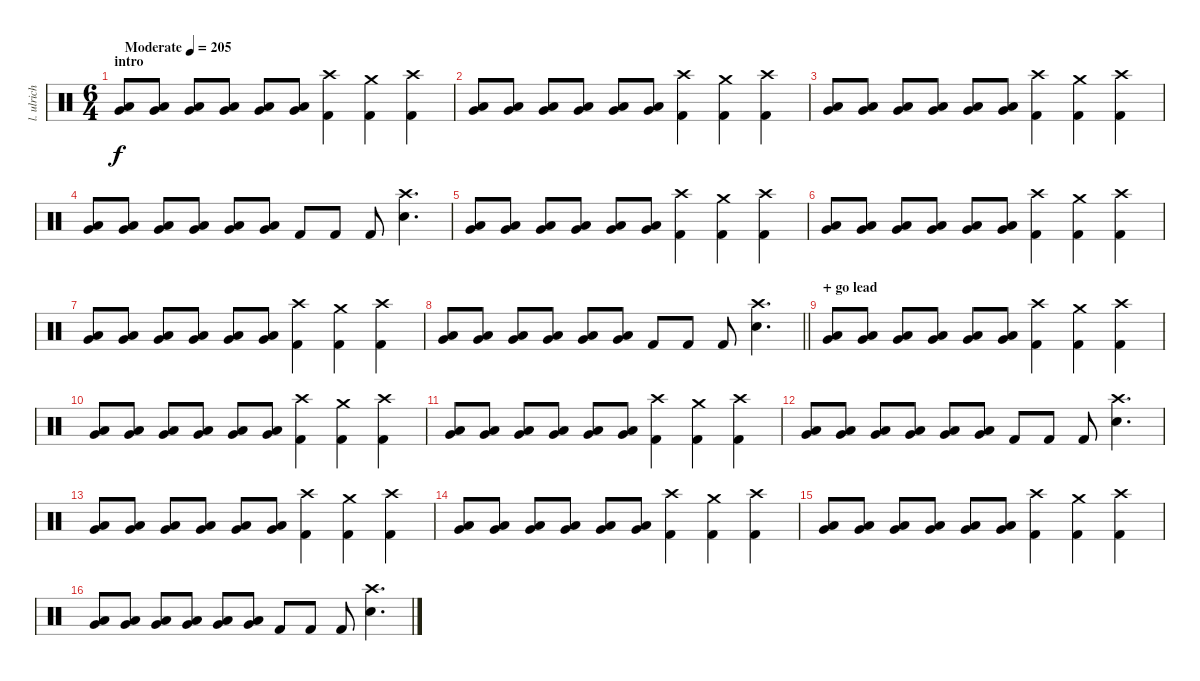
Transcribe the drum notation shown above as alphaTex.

\track ("l. ulrich - drums" "l. ulrich ") {instrument percussion}
\staff {score}
\articulation defaults
\ts (6 4)
\section ("" "intro")
\tempo (205 "Moderate")
\clef neutral
\ks c
("Low Tom (hit)" "Very Low Tom (hit)").8{dy f} ("Low Tom (hit)" "Very Low Tom (hit)").8 ("Low Tom (hit)" "Very Low Tom (hit)").8 ("Low Tom (hit)" "Very Low Tom (hit)").8 ("Low Tom (hit)" "Very Low Tom (hit)").8 ("Low Tom (hit)" "Very Low Tom (hit)").8 ("Crash high (hit)" "Kick (hit) 2").4 ("Crash medium (hit)" "Kick (hit) 2").4 ("Crash high (hit)" "Kick (hit) 2").4 |
("Low Tom (hit)" "Very Low Tom (hit)").8 ("Low Tom (hit)" "Very Low Tom (hit)").8 ("Low Tom (hit)" "Very Low Tom (hit)").8 ("Low Tom (hit)" "Very Low Tom (hit)").8 ("Low Tom (hit)" "Very Low Tom (hit)").8 ("Low Tom (hit)" "Very Low Tom (hit)").8 ("Crash high (hit)" "Kick (hit) 2").4 ("Crash medium (hit)" "Kick (hit) 2").4 ("Crash high (hit)" "Kick (hit) 2").4 |
("Low Tom (hit)" "Very Low Tom (hit)").8 ("Low Tom (hit)" "Very Low Tom (hit)").8 ("Low Tom (hit)" "Very Low Tom (hit)").8 ("Low Tom (hit)" "Very Low Tom (hit)").8 ("Low Tom (hit)" "Very Low Tom (hit)").8 ("Low Tom (hit)" "Very Low Tom (hit)").8 ("Crash high (hit)" "Kick (hit) 2").4 ("Crash medium (hit)" "Kick (hit) 2").4 ("Crash high (hit)" "Kick (hit) 2").4 |
("Low Tom (hit)" "Very Low Tom (hit)").8 ("Low Tom (hit)" "Very Low Tom (hit)").8 ("Low Tom (hit)" "Very Low Tom (hit)").8 ("Low Tom (hit)" "Very Low Tom (hit)").8 ("Low Tom (hit)" "Very Low Tom (hit)").8 ("Low Tom (hit)" "Very Low Tom (hit)").8 "Kick (hit) 2".8 "Kick (hit) 2".8 "Kick (hit) 2".8 ("Crash high (hit)" "Snare (hit) 2").4{d} |
("Low Tom (hit)" "Very Low Tom (hit)").8 ("Low Tom (hit)" "Very Low Tom (hit)").8 ("Low Tom (hit)" "Very Low Tom (hit)").8 ("Low Tom (hit)" "Very Low Tom (hit)").8 ("Low Tom (hit)" "Very Low Tom (hit)").8 ("Low Tom (hit)" "Very Low Tom (hit)").8 ("Crash high (hit)" "Kick (hit) 2").4 ("Crash medium (hit)" "Kick (hit) 2").4 ("Crash high (hit)" "Kick (hit) 2").4 |
("Low Tom (hit)" "Very Low Tom (hit)").8 ("Low Tom (hit)" "Very Low Tom (hit)").8 ("Low Tom (hit)" "Very Low Tom (hit)").8 ("Low Tom (hit)" "Very Low Tom (hit)").8 ("Low Tom (hit)" "Very Low Tom (hit)").8 ("Low Tom (hit)" "Very Low Tom (hit)").8 ("Crash high (hit)" "Kick (hit) 2").4 ("Crash medium (hit)" "Kick (hit) 2").4 ("Crash high (hit)" "Kick (hit) 2").4 |
("Low Tom (hit)" "Very Low Tom (hit)").8 ("Low Tom (hit)" "Very Low Tom (hit)").8 ("Low Tom (hit)" "Very Low Tom (hit)").8 ("Low Tom (hit)" "Very Low Tom (hit)").8 ("Low Tom (hit)" "Very Low Tom (hit)").8 ("Low Tom (hit)" "Very Low Tom (hit)").8 ("Crash high (hit)" "Kick (hit) 2").4 ("Crash medium (hit)" "Kick (hit) 2").4 ("Crash high (hit)" "Kick (hit) 2").4 |
\barLineRight lightlight
("Low Tom (hit)" "Very Low Tom (hit)").8 ("Low Tom (hit)" "Very Low Tom (hit)").8 ("Low Tom (hit)" "Very Low Tom (hit)").8 ("Low Tom (hit)" "Very Low Tom (hit)").8 ("Low Tom (hit)" "Very Low Tom (hit)").8 ("Low Tom (hit)" "Very Low Tom (hit)").8 "Kick (hit) 2".8 "Kick (hit) 2".8 "Kick (hit) 2".8 ("Crash high (hit)" "Snare (hit) 2").4{d} |
\section ("" "+ go lead")
("Low Tom (hit)" "Very Low Tom (hit)").8 ("Low Tom (hit)" "Very Low Tom (hit)").8 ("Low Tom (hit)" "Very Low Tom (hit)").8 ("Low Tom (hit)" "Very Low Tom (hit)").8 ("Low Tom (hit)" "Very Low Tom (hit)").8 ("Low Tom (hit)" "Very Low Tom (hit)").8 ("Crash high (hit)" "Kick (hit) 2").4 ("Crash medium (hit)" "Kick (hit) 2").4 ("Crash high (hit)" "Kick (hit) 2").4 |
("Low Tom (hit)" "Very Low Tom (hit)").8 ("Low Tom (hit)" "Very Low Tom (hit)").8 ("Low Tom (hit)" "Very Low Tom (hit)").8 ("Low Tom (hit)" "Very Low Tom (hit)").8 ("Low Tom (hit)" "Very Low Tom (hit)").8 ("Low Tom (hit)" "Very Low Tom (hit)").8 ("Crash high (hit)" "Kick (hit) 2").4 ("Crash medium (hit)" "Kick (hit) 2").4 ("Crash high (hit)" "Kick (hit) 2").4 |
("Low Tom (hit)" "Very Low Tom (hit)").8 ("Low Tom (hit)" "Very Low Tom (hit)").8 ("Low Tom (hit)" "Very Low Tom (hit)").8 ("Low Tom (hit)" "Very Low Tom (hit)").8 ("Low Tom (hit)" "Very Low Tom (hit)").8 ("Low Tom (hit)" "Very Low Tom (hit)").8 ("Crash high (hit)" "Kick (hit) 2").4 ("Crash medium (hit)" "Kick (hit) 2").4 ("Crash high (hit)" "Kick (hit) 2").4 |
("Low Tom (hit)" "Very Low Tom (hit)").8 ("Low Tom (hit)" "Very Low Tom (hit)").8 ("Low Tom (hit)" "Very Low Tom (hit)").8 ("Low Tom (hit)" "Very Low Tom (hit)").8 ("Low Tom (hit)" "Very Low Tom (hit)").8 ("Low Tom (hit)" "Very Low Tom (hit)").8 "Kick (hit) 2".8 "Kick (hit) 2".8 "Kick (hit) 2".8 ("Crash high (hit)" "Snare (hit) 2").4{d} |
("Low Tom (hit)" "Very Low Tom (hit)").8 ("Low Tom (hit)" "Very Low Tom (hit)").8 ("Low Tom (hit)" "Very Low Tom (hit)").8 ("Low Tom (hit)" "Very Low Tom (hit)").8 ("Low Tom (hit)" "Very Low Tom (hit)").8 ("Low Tom (hit)" "Very Low Tom (hit)").8 ("Crash high (hit)" "Kick (hit) 2").4 ("Crash medium (hit)" "Kick (hit) 2").4 ("Crash high (hit)" "Kick (hit) 2").4 |
("Low Tom (hit)" "Very Low Tom (hit)").8 ("Low Tom (hit)" "Very Low Tom (hit)").8 ("Low Tom (hit)" "Very Low Tom (hit)").8 ("Low Tom (hit)" "Very Low Tom (hit)").8 ("Low Tom (hit)" "Very Low Tom (hit)").8 ("Low Tom (hit)" "Very Low Tom (hit)").8 ("Crash high (hit)" "Kick (hit) 2").4 ("Crash medium (hit)" "Kick (hit) 2").4 ("Crash high (hit)" "Kick (hit) 2").4 |
("Low Tom (hit)" "Very Low Tom (hit)").8 ("Low Tom (hit)" "Very Low Tom (hit)").8 ("Low Tom (hit)" "Very Low Tom (hit)").8 ("Low Tom (hit)" "Very Low Tom (hit)").8 ("Low Tom (hit)" "Very Low Tom (hit)").8 ("Low Tom (hit)" "Very Low Tom (hit)").8 ("Crash high (hit)" "Kick (hit) 2").4 ("Crash medium (hit)" "Kick (hit) 2").4 ("Crash high (hit)" "Kick (hit) 2").4 |
("Low Tom (hit)" "Very Low Tom (hit)").8 ("Low Tom (hit)" "Very Low Tom (hit)").8 ("Low Tom (hit)" "Very Low Tom (hit)").8 ("Low Tom (hit)" "Very Low Tom (hit)").8 ("Low Tom (hit)" "Very Low Tom (hit)").8 ("Low Tom (hit)" "Very Low Tom (hit)").8 "Kick (hit) 2".8 "Kick (hit) 2".8 "Kick (hit) 2".8 ("Crash high (hit)" "Snare (hit) 2").4{d}
